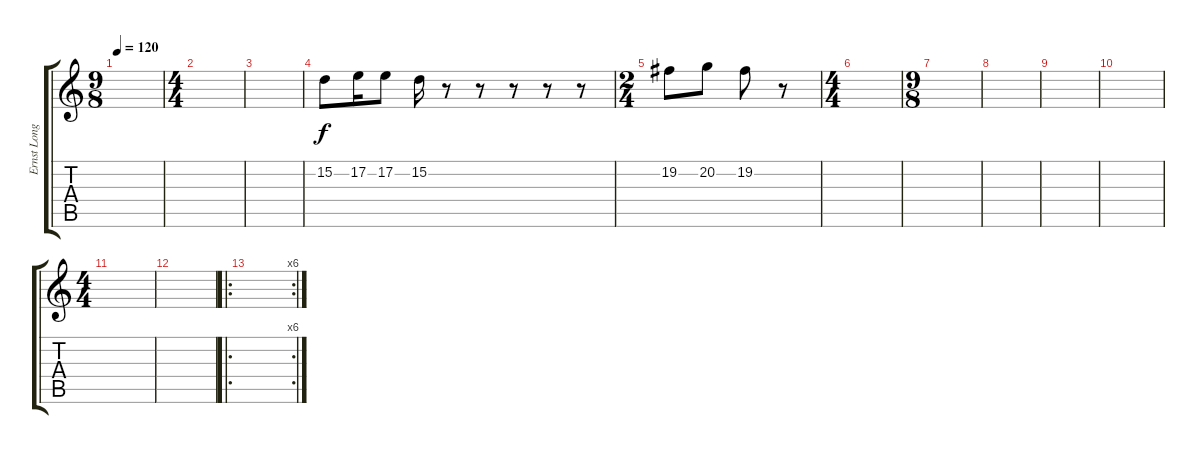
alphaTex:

\track ("Ernst Long" "Ernst Long") {instrument trumpet}
\staff {score tabs}
\tuning (E4 B3 G3 D3 A2 E2) {hide}
\ts (9 8)
\tempo 120
\clef g2
\ks c
|
\ts (4 4)
|
|
15.2.8 17.2.16 17.2.8 15.2.16 r.8 r.8 r.8 r.8 r.8 |
\ts (2 4)
19.2.8 20.2.8 19.2.8 r.8 |
\ts (4 4)
|
\ts (9 8)
|
|
|
|
\ts (4 4)
|
|
\ro
\rc 6
